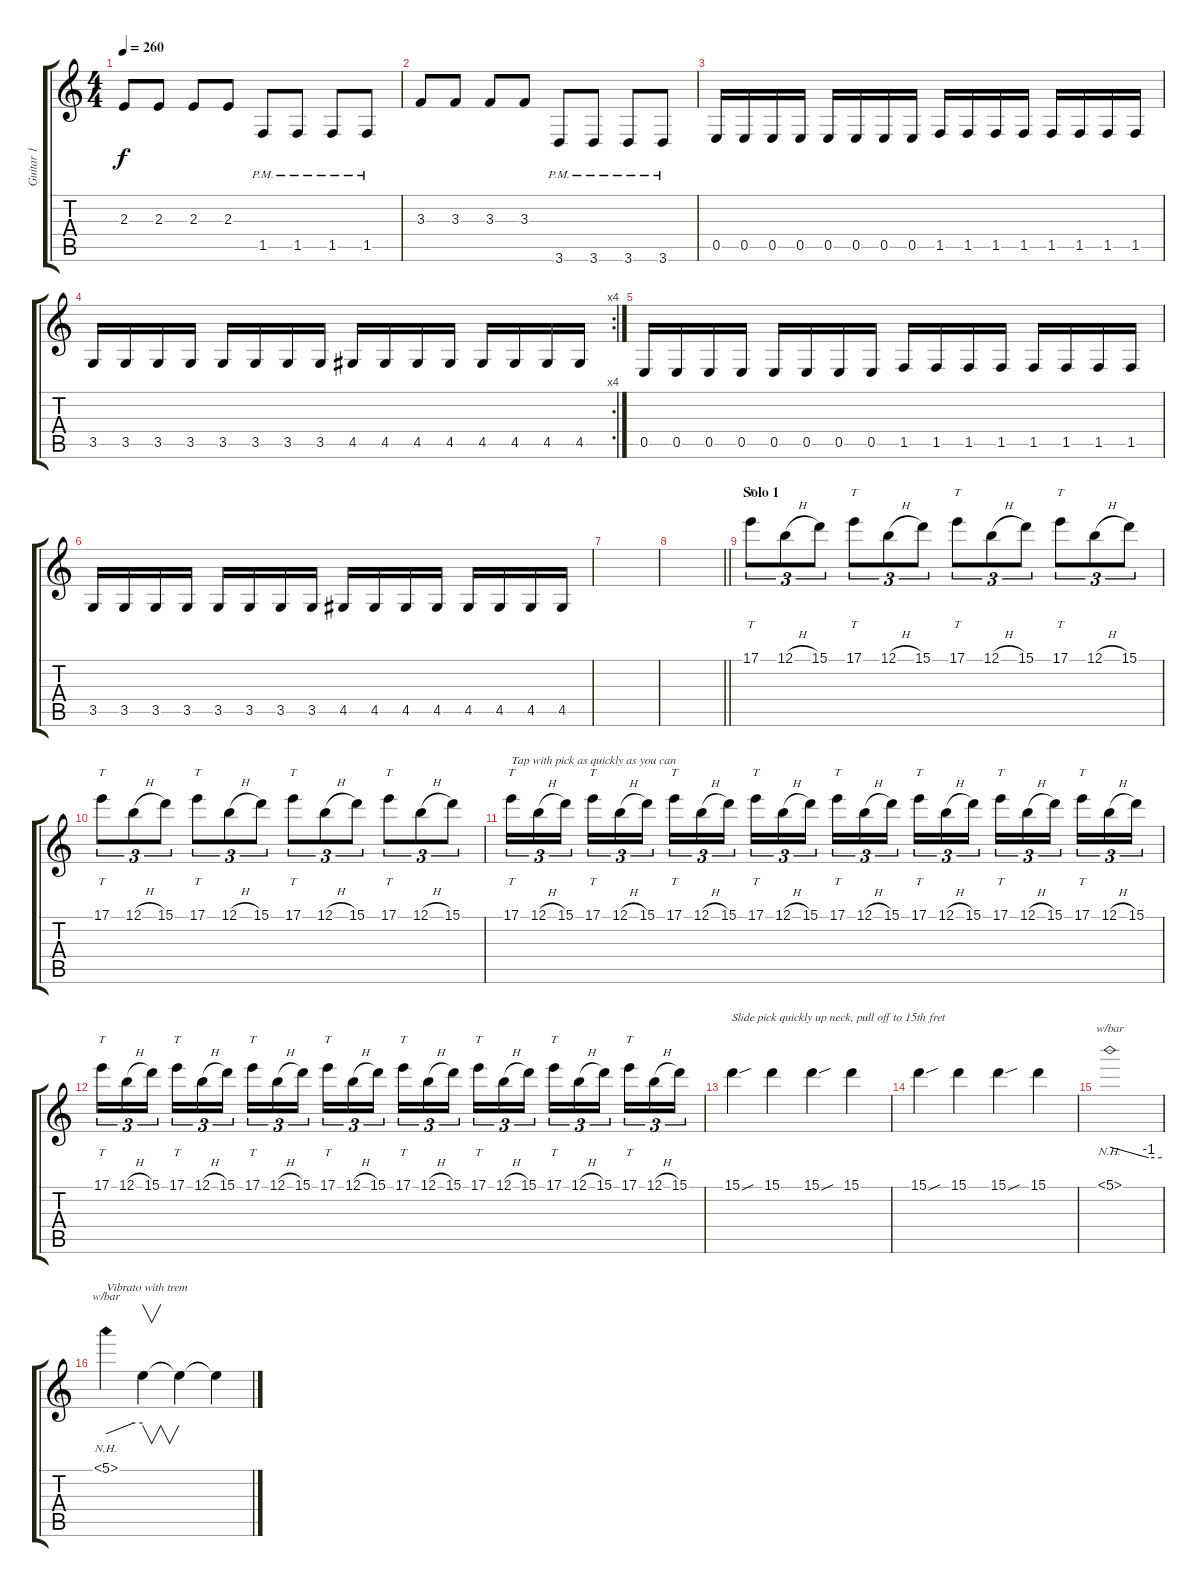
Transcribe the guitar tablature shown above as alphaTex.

\track ("Guitar 1" "Guitar 1") {instrument distortionguitar}
\staff {score tabs}
\tuning (B3 Gb3 D3 A2 E2 B1) {hide}
\ts (4 4)
\tempo 260
\clef g2
\ks c
2.3.8{dy f} 2.3.8 2.3.8 2.3.8 1.5{pm}.8 1.5{pm}.8 1.5{pm}.8 1.5{pm}.8 |
3.3.8 3.3.8 3.3.8 3.3.8 3.6{pm}.8 3.6{pm}.8 3.6{pm}.8 3.6{pm}.8 |
0.5.16 0.5.16 0.5.16 0.5.16 0.5.16 0.5.16 0.5.16 0.5.16 1.5.16 1.5.16 1.5.16 1.5.16 1.5.16 1.5.16 1.5.16 1.5.16 |
\rc 4
3.5.16 3.5.16 3.5.16 3.5.16 3.5.16 3.5.16 3.5.16 3.5.16 4.5.16 4.5.16 4.5.16 4.5.16 4.5.16 4.5.16 4.5.16 4.5.16 |
0.5.16 0.5.16 0.5.16 0.5.16 0.5.16 0.5.16 0.5.16 0.5.16 1.5.16 1.5.16 1.5.16 1.5.16 1.5.16 1.5.16 1.5.16 1.5.16 |
3.5.16 3.5.16 3.5.16 3.5.16 3.5.16 3.5.16 3.5.16 3.5.16 4.5.16 4.5.16 4.5.16 4.5.16 4.5.16 4.5.16 4.5.16 4.5.16 |
|
\barLineRight lightlight
|
\section ("" "Solo 1")
17.1.8{tt tu (3 2) balance 8} 12.1{h}.8{tu (3 2)} 15.1.8{tu (3 2)} 17.1.8{tt tu (3 2)} 12.1{h}.8{tu (3 2)} 15.1.8{tu (3 2)} 17.1.8{tt tu (3 2)} 12.1{h}.8{tu (3 2)} 15.1.8{tu (3 2)} 17.1.8{tt tu (3 2)} 12.1{h}.8{tu (3 2)} 15.1.8{tu (3 2)} |
17.1.8{tt tu (3 2)} 12.1{h}.8{tu (3 2)} 15.1.8{tu (3 2)} 17.1.8{tt tu (3 2)} 12.1{h}.8{tu (3 2)} 15.1.8{tu (3 2)} 17.1.8{tt tu (3 2)} 12.1{h}.8{tu (3 2)} 15.1.8{tu (3 2)} 17.1.8{tt tu (3 2)} 12.1{h}.8{tu (3 2)} 15.1.8{tu (3 2)} |
17.1.16{tt tu (3 2) txt "Tap with pick as quickly as you can"} 12.1{h}.16{tu (3 2)} 15.1.16{tu (3 2) beam splitsecondary} 17.1.16{tt tu (3 2)} 12.1{h}.16{tu (3 2)} 15.1.16{tu (3 2)} 17.1.16{tt tu (3 2)} 12.1{h}.16{tu (3 2)} 15.1.16{tu (3 2) beam splitsecondary} 17.1.16{tt tu (3 2)} 12.1{h}.16{tu (3 2)} 15.1.16{tu (3 2)} 17.1.16{tt tu (3 2)} 12.1{h}.16{tu (3 2)} 15.1.16{tu (3 2) beam splitsecondary} 17.1.16{tt tu (3 2)} 12.1{h}.16{tu (3 2)} 15.1.16{tu (3 2)} 17.1.16{tt tu (3 2)} 12.1{h}.16{tu (3 2)} 15.1.16{tu (3 2) beam splitsecondary} 17.1.16{tt tu (3 2)} 12.1{h}.16{tu (3 2)} 15.1.16{tu (3 2)} |
17.1.16{tt tu (3 2)} 12.1{h}.16{tu (3 2)} 15.1.16{tu (3 2) beam splitsecondary} 17.1.16{tt tu (3 2)} 12.1{h}.16{tu (3 2)} 15.1.16{tu (3 2)} 17.1.16{tt tu (3 2)} 12.1{h}.16{tu (3 2)} 15.1.16{tu (3 2) beam splitsecondary} 17.1.16{tt tu (3 2)} 12.1{h}.16{tu (3 2)} 15.1.16{tu (3 2)} 17.1.16{tt tu (3 2)} 12.1{h}.16{tu (3 2)} 15.1.16{tu (3 2) beam splitsecondary} 17.1.16{tt tu (3 2)} 12.1{h}.16{tu (3 2)} 15.1.16{tu (3 2)} 17.1.16{tt tu (3 2)} 12.1{h}.16{tu (3 2)} 15.1.16{tu (3 2) beam splitsecondary} 17.1.16{tt tu (3 2)} 12.1{h}.16{tu (3 2)} 15.1.16{tu (3 2)} |
15.1{sou}.4{txt "Slide pick quickly up neck, pull off to 15th fret"} 15.1.4 15.1{sou}.4 15.1.4 |
15.1{sou}.4 15.1.4 15.1{sou}.4 15.1.4 |
5.1{nh}.1{tbe (custom default 0 0 45 -4 60 -4)} |
5.1{nh}.4{tbe (custom default 0 -4 45 0 60 0) txt "Vibrato with trem"} 5.1{t}.4{v} 5.1{t}.4 5.1{t}.4
